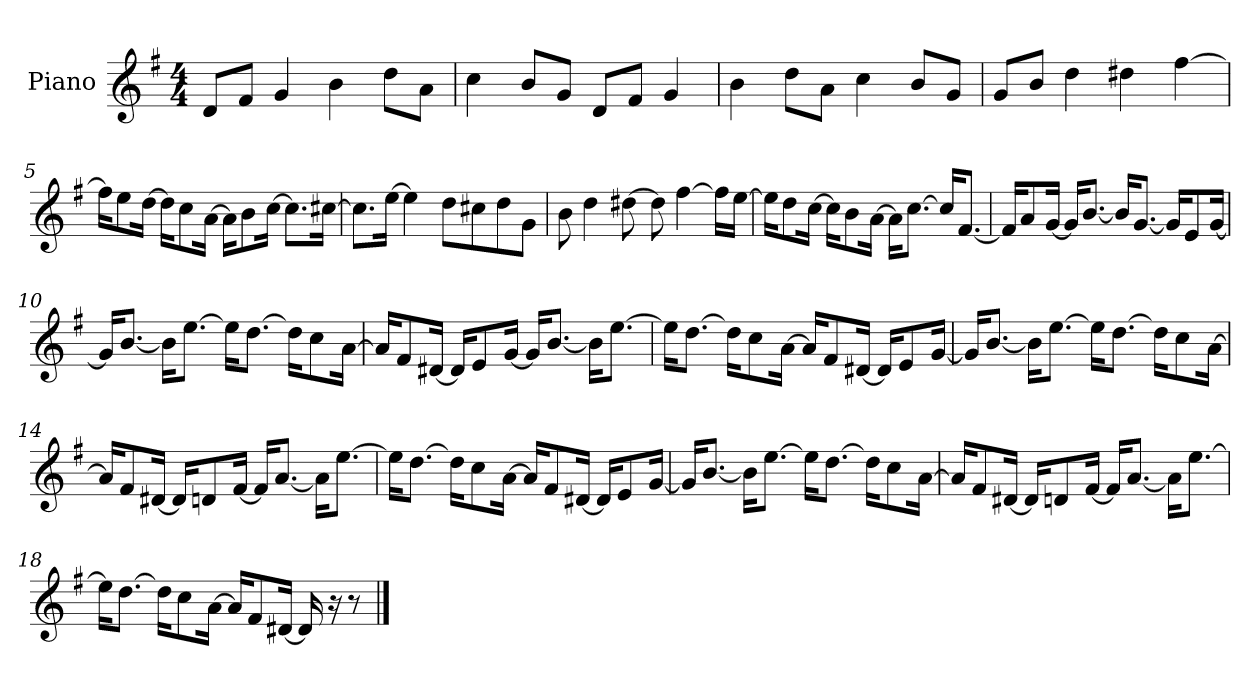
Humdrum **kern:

**kern
*part1
*staff1
*I"Piano
*I'P-no
*clefG2
*k[f#]
*M4/4
*MM90
=1
8d/L
8f#/J
4g/
4b\
8dd\L
8a\J
=2
4cc\
8b/L
8g/J
8d/L
8f#/J
4g/
=3
4b\
8dd\L
8a\J
4cc\
8b/L
8g/J
=4
8g/L
8b/J
4dd\
4dd#X\
[4ff#\
=5
16ff#\KL]
8ee\
[16dd\Jk
16dd\KL]
8cc\
[16a\Jk
16a\KL]
8b\
[16cc\Jk
8.cc\L]
[16cc#X\Jk
!!LO:LB:g=z
=6
8.cc#\L]
[16ee\Jk
4ee\]
8dd\L
8cc#X\
8dd\
8g\J
=7
8b\
4dd\
[8dd#X\
8dd#\]
[4ff#\
16ff#\LL]
[16ee\JJ
=8
16ee\KL]
8dd\
[16cc\Jk
16cc\KL]
8b\
[16a\Jk
16a\KL]
[8.cc\J
16cc/KL]
[8.f#/J
=9
16f#/KL]
8a/
[16g/Jk
16g/KL]
[8.b/J
16b/KL]
[8.g/J
16g/KL]
8e/
[16g/Jk
!!LO:LB:g=z
=10
16g/KL]
[8.b/J
16b\KL]
[8.ee\J
16ee\KL]
[8.dd\J
16dd\KL]
8cc\
[16a\Jk
=11
16a/KL]
8f#/
[16d#X/Jk
16d#/KL]
8e/
[16g/Jk
16g/KL]
[8.b/J
16b\KL]
[8.ee\J
=12
16ee\KL]
[8.dd\J
16dd\KL]
8cc\
[16a\Jk
16a/KL]
8f#/
[16d#X/Jk
16d#/KL]
8e/
[16g/Jk
!!LO:LB:g=z
=13
16g/KL]
[8.b/J
16b\KL]
[8.ee\J
16ee\KL]
[8.dd\J
16dd\KL]
8cc\
[16a\Jk
=14
16a/KL]
8f#/
[16d#X/Jk
16d#/KL]
8dn/
[16f#/Jk
16f#/KL]
[8.a/J
16a\KL]
[8.ee\J
=15
16ee\KL]
[8.dd\J
16dd\KL]
8cc\
[16a\Jk
16a/KL]
8f#/
[16d#X/Jk
16d#/KL]
8e/
[16g/Jk
!!LO:LB:g=z
=16
16g/KL]
[8.b/J
16b\KL]
[8.ee\J
16ee\KL]
[8.dd\J
16dd\KL]
8cc\
[16a\Jk
=17
16a/KL]
8f#/
[16d#X/Jk
16d#/KL]
8dn/
[16f#/Jk
16f#/KL]
[8.a/J
16a\KL]
[8.ee\J
=18
16ee\KL]
[8.dd\J
16dd\KL]
8cc\
[16a\Jk
16a/KL]
8f#/
[16d#X/Jk
16d#/]
16r
8r
==
*-
